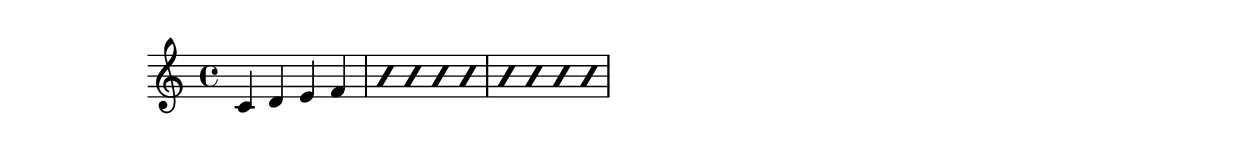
%% DO NOT EDIT this file manually; it is automatically
%% generated from LSR http://lsr.di.unimi.it
%% Make any changes in LSR itself, or in Documentation/snippets/new/ ,
%% and then run scripts/auxiliar/makelsr.py
%%
%% This file is in the public domain.
\version "2.19.22"

\header {
  lsrtags = "rhythms, tweaks-and-overrides"

  texidoc = "
In @qq{simple} lead-sheets, sometimes no actual notes are written,
instead only @qq{rhythmic patterns} and chords above the measures are
notated giving the structure of a song. Such a feature is for example
useful while creating/transcribing the structure of a song and also
when sharing lead sheets with guitarists or jazz musicians. The
standard support for this using @code{\\repeat percent} is unsuitable
here since the first beat has to be an ordinary note or rest. This
example shows two solutions to this problem, by redefining ordinary
rests to be printed as slashes. (If the duration of each beat is not a
quarter note, replace the @code{r4} in the definitions with a rest of
the appropriate duration).

"
  doctitle = "Rhythmic slashes"
} % begin verbatim

% Macro to print single slash
rs = {
  \once \override Rest.stencil = #ly:percent-repeat-item-interface::beat-slash
  \once \override Rest.thickness = #0.48
  \once \override Rest.slope = #1.7
  r4
}

% Function to print a specified number of slashes
comp = #(define-music-function (count) (integer?)
  #{
    \override Rest.stencil = #ly:percent-repeat-item-interface::beat-slash
    \override Rest.thickness = #0.48
    \override Rest.slope = #1.7
    \repeat unfold $count { r4 }
    \revert Rest.stencil
  #}
)

\score {
  \relative c' {
    c4 d e f |
    \rs \rs \rs \rs |
    \comp #4 |
  }
}
